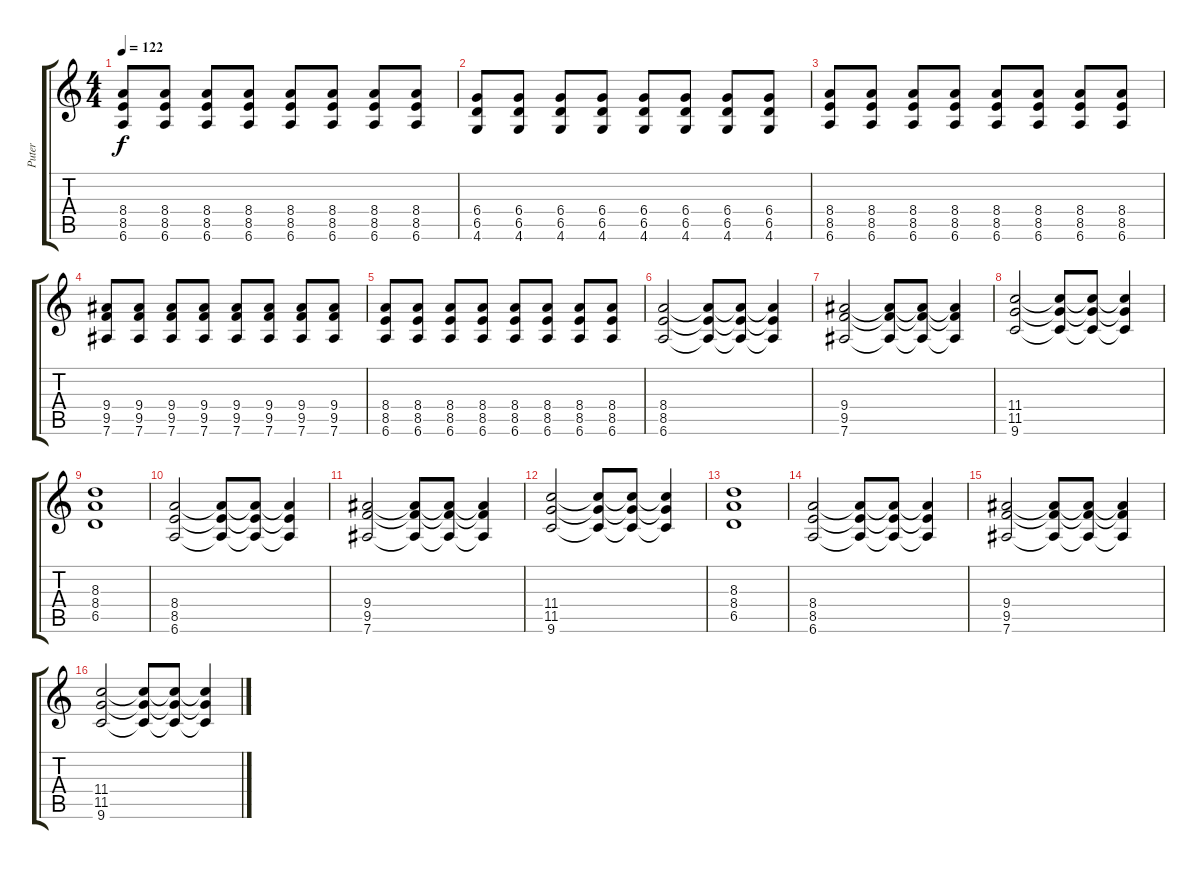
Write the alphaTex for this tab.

\track ("Puter" "Puter") {instrument distortionguitar}
\staff {score tabs}
\tuning (Eb4 Bb3 Gb3 Db3 Ab2 Eb2) {hide}
\ts (4 4)
\tempo 122
\clef g2
\ks c
(8.4 8.5 6.6).8{dy f} (8.4 8.5 6.6).8 (8.4 8.5 6.6).8 (8.4 8.5 6.6).8 (8.4 8.5 6.6).8 (8.4 8.5 6.6).8 (8.4 8.5 6.6).8 (8.4 8.5 6.6).8 |
(6.4 6.5 4.6).8 (6.4 6.5 4.6).8 (6.4 6.5 4.6).8 (6.4 6.5 4.6).8 (6.4 6.5 4.6).8 (6.4 6.5 4.6).8 (6.4 6.5 4.6).8 (6.4 6.5 4.6).8 |
(8.4 8.5 6.6).8 (8.4 8.5 6.6).8 (8.4 8.5 6.6).8 (8.4 8.5 6.6).8 (8.4 8.5 6.6).8 (8.4 8.5 6.6).8 (8.4 8.5 6.6).8 (8.4 8.5 6.6).8 |
(9.4 9.5 7.6).8 (9.4 9.5 7.6).8 (9.4 9.5 7.6).8 (9.4 9.5 7.6).8 (9.4 9.5 7.6).8 (9.4 9.5 7.6).8 (9.4 9.5 7.6).8 (9.4 9.5 7.6).8 |
(8.4 8.5 6.6).8 (8.4 8.5 6.6).8 (8.4 8.5 6.6).8 (8.4 8.5 6.6).8 (8.4 8.5 6.6).8 (8.4 8.5 6.6).8 (8.4 8.5 6.6).8 (8.4 8.5 6.6).8 |
(8.4 8.5 6.6).2 (8.4{t} 8.5{t} 6.6{t}).8 (8.4{t} 8.5{t} 6.6{t}).8 (8.4{t} 8.5{t} 6.6{t}).4 |
(9.4 9.5 7.6).2 (9.4{t} 9.5{t} 7.6{t}).8 (9.4{t} 9.5{t} 7.6{t}).8 (9.4{t} 9.5{t} 7.6{t}).4 |
(11.4 11.5 9.6).2 (11.4{t} 11.5{t} 9.6{t}).8 (11.4{t} 11.5{t} 9.6{t}).8 (11.4{t} 11.5{t} 9.6{t}).4 |
(8.3 8.4 6.5).1 |
(8.4 8.5 6.6).2 (8.4{t} 8.5{t} 6.6{t}).8 (8.4{t} 8.5{t} 6.6{t}).8 (8.4{t} 8.5{t} 6.6{t}).4 |
(9.4 9.5 7.6).2 (9.4{t} 9.5{t} 7.6{t}).8 (9.4{t} 9.5{t} 7.6{t}).8 (9.4{t} 9.5{t} 7.6{t}).4 |
(11.4 11.5 9.6).2 (11.4{t} 11.5{t} 9.6{t}).8 (11.4{t} 11.5{t} 9.6{t}).8 (11.4{t} 11.5{t} 9.6{t}).4 |
(8.3 8.4 6.5).1 |
(8.4 8.5 6.6).2 (8.4{t} 8.5{t} 6.6{t}).8 (8.4{t} 8.5{t} 6.6{t}).8 (8.4{t} 8.5{t} 6.6{t}).4 |
(9.4 9.5 7.6).2 (9.4{t} 9.5{t} 7.6{t}).8 (9.4{t} 9.5{t} 7.6{t}).8 (9.4{t} 9.5{t} 7.6{t}).4 |
(11.4 11.5 9.6).2 (11.4{t} 11.5{t} 9.6{t}).8 (11.4{t} 11.5{t} 9.6{t}).8 (11.4{t} 11.5{t} 9.6{t}).4
